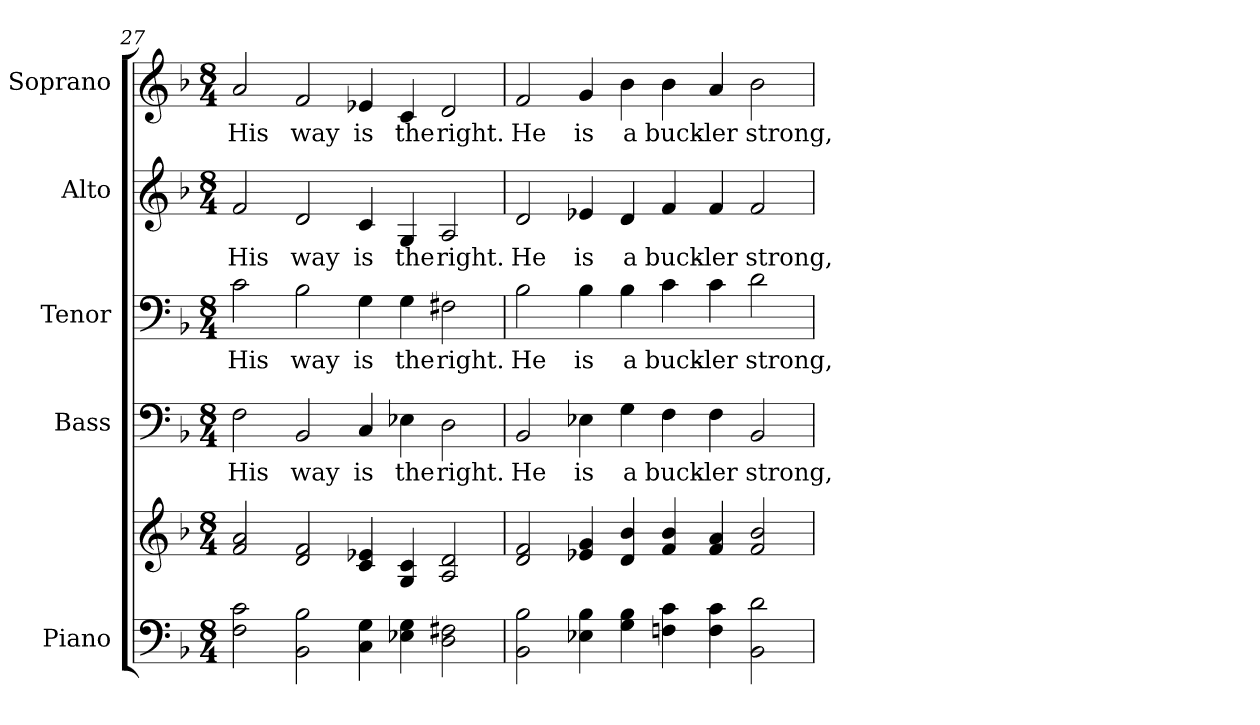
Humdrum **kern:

**kern	**kern	**kern	**text	**kern	**text	**kern	**text	**kern	**text
*part5	*part5	*part4	*part4	*part3	*part3	*part2	*part2	*part1	*part1
*staff6	*staff5	*staff4	*staff4	*staff3	*staff3	*staff2	*staff2	*staff1	*staff1
*I"Piano	*	*I"Bass	*	*I"Tenor	*	*I"Alto	*	*I"Soprano	*
*I'Pno.	*	*I'B.	*	*I'T.	*	*I'A.	*	*I'S.	*
!!LO:PB:g=z
*clefF4	*clefG2	*clefF4	*	*clefF4	*	*clefG2	*	*clefG2	*
*k[b-]	*k[b-]	*k[b-]	*	*k[b-]	*	*k[b-]	*	*k[b-]	*
*d:	*d:	*d:	*	*d:	*	*d:	*	*d:	*
*M8/4	*M8/4	*M8/4	*	*M8/4	*	*M8/4	*	*M8/4	*
=27	=27	=27	=27	=27	=27	=27	=27	=27	=27
!	!	!	!LO:LY:b:color=#000000	!	!	!	!	!	!
!	!	!	!	!	!LO:LY:b:color=#000000	!	!	!	!
!	!	!	!	!	!	!	!LO:LY:b:color=#000000	!	!
!	!	!	!	!	!	!	!	!	!LO:LY:b:color=#000000
2Fi\ 2ci	2fi/ 2ai	2Fi\	His	2ci\	His	2fi/	His	2ai/	His
!	!	!	!LO:LY:b:color=#000000	!	!	!	!	!	!
!	!	!	!	!	!LO:LY:b:color=#000000	!	!	!	!
!	!	!	!	!	!	!	!LO:LY:b:color=#000000	!	!
!	!	!	!	!	!	!	!	!	!LO:LY:b:color=#000000
2BB-i\ 2B-i	2di/ 2fi	2BB-i/	way	2B-i\	way	2di/	way	2fi/	way
!	!	!	!LO:LY:b:color=#000000	!	!	!	!	!	!
!	!	!	!	!	!LO:LY:b:color=#000000	!	!	!	!
!	!	!	!	!	!	!	!LO:LY:b:color=#000000	!	!
!	!	!	!	!	!	!	!	!	!LO:LY:b:color=#000000
4Ci\ 4Gi	4ci/ 4e-Xi	4Ci/	is	4Gi\	is	4ci/	is	4e-Xi/	is
!	!	!	!LO:LY:b:color=#000000	!	!	!	!	!	!
!	!	!	!	!	!LO:LY:b:color=#000000	!	!	!	!
!	!	!	!	!	!	!	!LO:LY:b:color=#000000	!	!
!	!	!	!	!	!	!	!	!	!LO:LY:b:color=#000000
4E-Xi\ 4Gi	4Gi/ 4ci	4E-Xi\	the	4Gi\	the	4Gi/	the	4ci/	the
!	!	!	!LO:LY:b:color=#000000	!	!	!	!	!	!
!	!	!	!	!	!LO:LY:b:color=#000000	!	!	!	!
!	!	!	!	!	!	!	!LO:LY:b:color=#000000	!	!
!	!	!	!	!	!	!	!	!	!LO:LY:b:color=#000000
2Di\ 2F#Xi	2Ai/ 2di	2Di\	right.	2F#Xi\	right.	2Ai/	right.	2di/	right.
=28	=28	=28	=28	=28	=28	=28	=28	=28	=28
!	!	!	!LO:LY:b:color=#000000	!	!	!	!	!	!
!	!	!	!	!	!LO:LY:b:color=#000000	!	!	!	!
!	!	!	!	!	!	!	!LO:LY:b:color=#000000	!	!
!	!	!	!	!	!	!	!	!	!LO:LY:b:color=#000000
2BB-i\ 2B-i	2di/ 2fi	2BB-i/	He	2B-i\	He	2di/	He	2fi/	He
!	!	!	!LO:LY:b:color=#000000	!	!	!	!	!	!
!	!	!	!	!	!LO:LY:b:color=#000000	!	!	!	!
!	!	!	!	!	!	!	!LO:LY:b:color=#000000	!	!
!	!	!	!	!	!	!	!	!	!LO:LY:b:color=#000000
4E-Xi\ 4B-i	4e-Xi/ 4gi	4E-Xi\	is	4B-i\	is	4e-Xi/	is	4gi/	is
!	!	!	!LO:LY:b:color=#000000	!	!	!	!	!	!
!	!	!	!	!	!LO:LY:b:color=#000000	!	!	!	!
!	!	!	!	!	!	!	!LO:LY:b:color=#000000	!	!
!	!	!	!	!	!	!	!	!	!LO:LY:b:color=#000000
4Gi\ 4B-i	4di/ 4b-i	4Gi\	a	4B-i\	a	4di/	a	4b-i\	a
!	!	!	!LO:LY:b:color=#000000	!	!	!	!	!	!
!	!	!	!	!	!LO:LY:b:color=#000000	!	!	!	!
!	!	!	!	!	!	!	!LO:LY:b:color=#000000	!	!
!	!	!	!	!	!	!	!	!	!LO:LY:b:color=#000000
4Fni\ 4ci	4fi/ 4b-i	4Fi\	buck-	4ci\	buck-	4fi/	buck-	4b-i\	buck-
!	!	!	!LO:LY:b:color=#000000	!	!	!	!	!	!
!	!	!	!	!	!LO:LY:b:color=#000000	!	!	!	!
!	!	!	!	!	!	!	!LO:LY:b:color=#000000	!	!
!	!	!	!	!	!	!	!	!	!LO:LY:b:color=#000000
4Fi\ 4ci	4fi/ 4ai	4Fi\	-ler	4ci\	-ler	4fi/	-ler	4ai/	-ler
!	!	!	!LO:LY:b:color=#000000	!	!	!	!	!	!
!	!	!	!	!	!LO:LY:b:color=#000000	!	!	!	!
!	!	!	!	!	!	!	!LO:LY:b:color=#000000	!	!
!	!	!	!	!	!	!	!	!	!LO:LY:b:color=#000000
2BB-i\ 2di	2fi/ 2b-i	2BB-i/	strong,	2di\	strong,	2fi/	strong,	2b-i\	strong,
=	=	=	=	=	=	=	=	=	=
*-	*-	*-	*-	*-	*-	*-	*-	*-	*-
